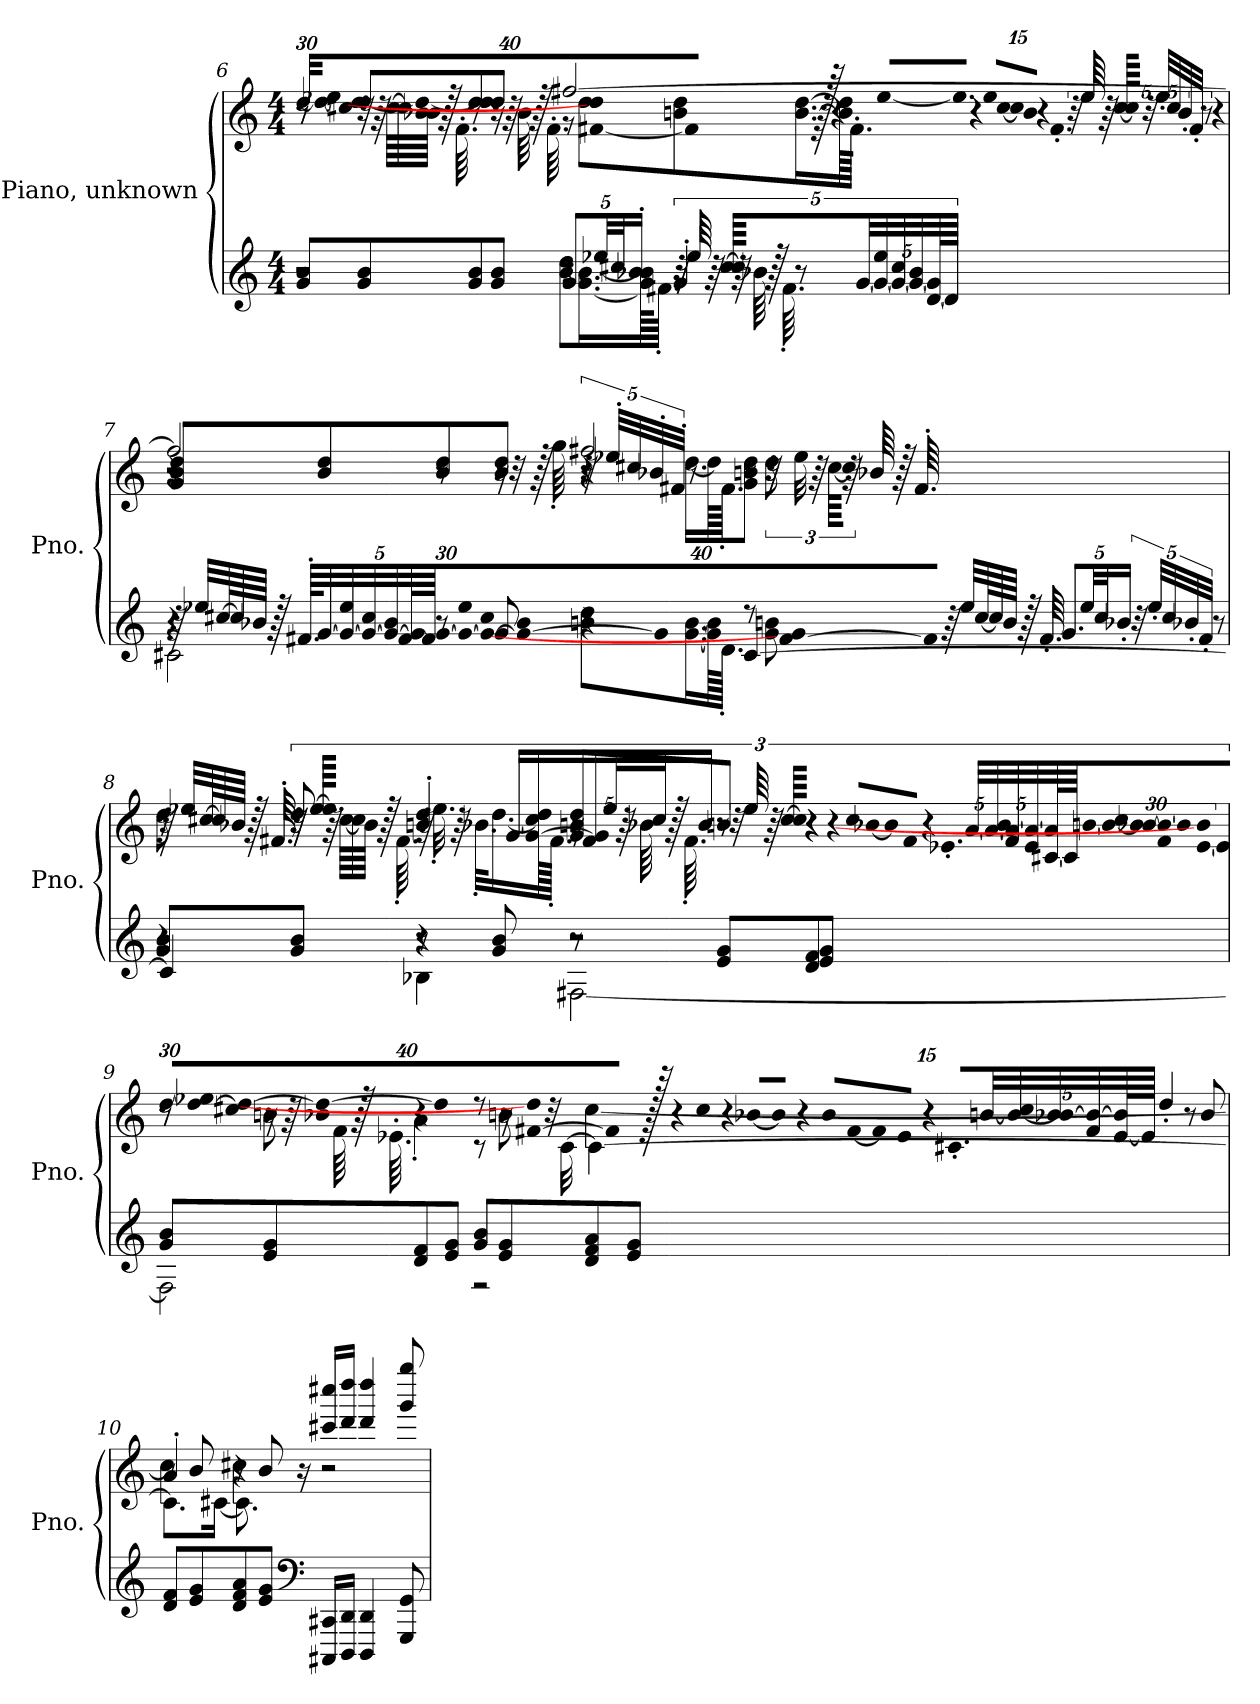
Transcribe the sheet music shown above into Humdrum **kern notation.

**kern	**kern
*part1	*part1
*staff2	*staff1
*I"Piano, unknown	*
*I'Pno.	*
!!LO:LB:g=z
*clefG2	*clefG2
*k[]	*k[]
*M4/4	*M4/4
=6	=6
*^	*^
*	*^	*	*
*	*	*	*	*Xbrackettup
!	!	!	!	!LO:N:vis=64
*	*	*	*	*^
8g/ 8b/L	2r	2r	8r	[960%17dd/KLLL	8r
!	!	!	!	!LO:N:vis=32	!
.	.	.	.	640%23dd/_ 640%23ee-X/	.
!	!	!	!	!LO:N:vis=64	!
.	.	.	.	960%17cc#X/ 960%17dd/_L	.
!	!	!	!	!LO:N:vis=64	!
.	.	.	.	960%17b-X/ 960%17dd/_	.
!	!	!	!	!LO:N:vis=64	!
.	.	.	.	960%17dd/_	.
.	.	.	.	1920ryy	.
!	!	!	!	!LO:N:vis=256	!
.	.	.	.	[1920%17f#X/ 1920%17dd/]L	.
!	!	!	!	!LO:N:vis=256	!
.	.	.	.	1920%17f#/JJJJJ]	.
8g/ 8b/	.	.	8dd/L	1920r	32r
.	.	.	.	640%13r	.
.	.	.	.	[96ee-/KKLL	.
.	.	.	.	16.ee-/JJ]	64r
.	.	.	.	.	[64cc#\LLLL
.	.	.	.	.	64cc#\]
.	.	.	.	.	64b-\JJJJ
.	.	.	.	.	128r
.	.	.	.	.	64.f#'\
8g/ 8b/	.	.	8dd/	64r	8r
.	.	.	.	32ee-/LLL	.
.	.	.	.	[64cc#/L	.
.	.	.	.	64cc#/]	.
.	.	.	.	64b-/JJJJ	.
.	.	.	.	128r	.
.	.	.	.	64.f#'/	.
*	*	*	*	*brackettup	*
8g/ 8b/J	.	.	8dd/J	40r	16r
.	.	.	.	80ee-/	.
.	.	.	.	80r	.
.	.	.	.	[80cc#/KKLL	.
.	.	.	.	16cc#/JJ]	64r
.	.	.	.	.	64b-\
.	.	.	.	.	128r
.	.	.	.	.	64.f#'\
*Xbrackettup	*	*	*	*	*
10.g/L	8b\ 8dd\L	4r	[2ff#X/	40r	8r
.	.	.	.	40ee-'/LLL	.
.	.	.	.	40cc#/	.
.	.	.	.	40b-'/	.
.	.	.	.	40f#'/JJJ	.
.	[16.g\ [16.b\L	.	.	8r	8dd\L
40ee-X/LL	.	.	.	.	.
40cc#X/J	.	.	.	.	.
20b-X'/JJ	.	.	.	.	.
.	128g\] 128b\]KLL	.	.	.	.
.	64.f#X'\JJJJ	.	.	.	.
*brackettup	*	*	*	*	*
40r	16r	4g'/	.	4r	8bn\ 8dd\
80ee-/	.	.	.	.	.
80r	.	.	.	.	.
[80cc#/KKLL	.	.	.	.	.
16cc#/]	64r	.	.	.	.
.	64b-X\	.	.	.	.
.	128r	.	.	.	.
.	64.f#'\	.	.	.	.
*Xbrackettup	*	*	*	*	*
[40g/L	8r	.	.	.	[16.b\ [16.dd\L
40g/_ 40ee-/	.	.	.	.	.
40g/_ 40cc#/	.	.	.	.	.
40g/_ 40b-/	.	.	.	.	.
.	.	.	.	.	128b\] 128dd\]KLL
[80d/ 80g/]L	.	.	.	.	.
.	.	.	.	.	64.f#'\JJJJ
80d/JJJJ]	.	.	.	.	.
!!LO:PB:g=z
=7	=7	=7	=7	=7	=7
*	*	*	*	*	*^
64r	2c#X\	4r	2ff#/]	2r	8g/ 8b/ 8dd/L	4r
32ee-X/LLL	.	.	.	.	.	.
[64cc#X/L	.	.	.	.	.	.
64cc#/]	.	.	.	.	.	.
64b-X/JJJJ	.	.	.	.	.	.
128r	.	.	.	.	.	.
64.f#X'/KLLL	.	.	.	.	.	.
[40g/	.	.	.	.	8b/ 8dd/	.
40g/_ 40ee-/	.	.	.	.	.	.
40g/_ 40cc#/	.	.	.	.	.	.
40g/_ 40b-/	.	.	.	.	.	.
[80f#/ 80g/]L	.	.	.	.	.	.
80f#/]	.	.	.	.	.	.
!LO:N:vis=64	!	!	!	!	!	!
[960%17g/J	.	8r	.	.	8b/ 8dd/	8r
!LO:N:vis=32	!	!	!	!	!	!
640%23g/_ 640%23ee-/	.	.	.	.	.	.
!LO:N:vis=64	!	!	!	!	!	!
960%17g/_ 960%17cc#/L	.	.	.	.	.	.
!LO:N:vis=64	!	!	!	!	!	!
960%17g/_ 960%17b-/	.	.	.	.	.	.
!LO:N:vis=64	!	!	!	!	!	!
960%17g/_	.	.	.	.	.	.
1920ryy	.	.	.	.	.	.
!LO:N:vis=256	!	!	!	!	!	!
[1920%17f#/ 1920%17g/]L	.	.	.	.	.	.
!LO:N:vis=256	!	!	!	!	!	!
1920%17f#/JJJJJ]	.	.	.	.	.	.
64r	.	8g/	.	.	8b/ 8dd/J	16r
32ee-/LLL	.	.	.	.	.	.
[64cc#/L	.	.	.	.	.	.
64cc#/]	.	.	.	.	.	32r
64b-/JJJJ	.	.	.	.	.	.
128r	.	.	.	.	.	128r
64.f#'/	.	.	.	.	.	64.gg'\
10.g/L	8bn\ 8dd\L	4r	2ff#X/	4r	40r	8r
.	.	.	.	.	40ee-X'/LLL	.
.	.	.	.	.	40cc#X/	.
.	.	.	.	.	40b-X'/	.
.	.	.	.	.	40f#X'/JJJ	.
.	[16.g\ [16.b\L	.	.	.	8r	[16.dd\LL
40ee-/LL	.	.	.	.	.	.
40cc#/J	.	.	.	.	.	.
20b-X'/JJ	.	.	.	.	.	.
.	128g\] 128b\]KLL	.	.	.	.	128dd\KLL]
.	64.d'\JJJJ	.	.	.	.	64.f#'\JJJ
*brackettup	*	*	*	*	*	*
40r	8r	[4c#/	.	8r	8r	8g\ 8bn\ 8dd\J
40ee-'/LLL	.	.	.	.	.	.
40cc#/	.	.	.	.	.	.
40b-X'/	.	.	.	.	.	.
40f#'/JJJ	.	.	.	.	.	.
8r	8g\ 8bn\	.	.	8dd\	16r	48r
.	.	.	.	.	.	48ee-\
.	.	.	.	.	.	96r
.	.	.	.	.	.	[96cc#\KKLL
.	.	.	.	.	64r	16cc#\JJ]
.	.	.	.	.	64b-X/	.
.	.	.	.	.	128r	.
.	.	.	.	.	64.f#'/	.
*	*	*	*	*	*v	*v
!!LO:LB:g=z
=8	=8	=8	=8	=8	=8
8g/ 8b/L	4r	4c#/]	8r	8dd\	64r
.	.	.	.	.	32ee-X/LLL
.	.	.	.	.	[64cc#X/L
.	.	.	.	.	64cc#/]
.	.	.	.	.	64b-X/JJJJ
.	.	.	.	.	128r
.	.	.	.	.	64.f#X'/
8g/ 8b/J	.	.	8dd/	32r	48r
.	.	.	.	.	[96ee-/KKLL
.	.	.	.	64r	16.ee-/JJ]
.	.	.	.	[64cc#\LLLL	.
.	.	.	.	64cc#\]	.
.	.	.	.	64b-\JJJJ	.
.	.	.	.	128r	.
.	.	.	.	64.f#'\	.
*	*	*	*	*	*Xbrackettup
8r	4B-X\	4r	4bn/' 4dd/'	64r	[20g/LL
.	.	.	.	32.ee-'\	.
.	.	.	.	.	20g/_ 20cc#/
.	.	.	.	64r	.
.	.	.	.	32.b-X'\KLL	.
.	.	.	.	.	20f#/ 20g/]
8g/ 8b/	.	.	.	[16.dd\	.
.	.	.	.	.	40ee-/L
.	.	.	.	.	40cc#/J
.	.	.	.	.	20b-'/JJ
.	.	.	.	128dd\KLL]	.
.	.	.	.	64.f#'\JJJJ	.
*	*	*	*	*	*brackettup
8r	[2F#X\	2r	8g/ 8bn/ 8dd/L	16r	40r
.	.	.	.	.	80ee-/
.	.	.	.	.	80r
.	.	.	.	.	[80cc#/KKLL
.	.	.	.	64r	16cc#/JJ]
.	.	.	.	64b-X\	.
.	.	.	.	128r	.
.	.	.	.	64.f#'\	.
8e/ 8g/L	.	.	8bn/J	8r	64r
.	.	.	.	.	32cc#/LLL
.	.	.	.	.	[64b-X/L
.	.	.	.	.	64b-/]
.	.	.	.	.	64f#/JJJJ
.	.	.	.	.	128r
.	.	.	.	.	64.e-X'/
*	*	*	*	*	*Xbrackettup
8d/ 8f/	.	.	4r	4r	[40a/LLL
.	.	.	.	.	40a/_ 40b-/
.	.	.	.	.	40f#/ 40a/_
.	.	.	.	.	40e-/ 40a/_
.	.	.	.	.	[80c#X/ 80a/]L
.	.	.	.	.	80c#/]
!	!	!	!	!	!LO:N:vis=64
8e/ 8g/J	.	.	.	.	[960%17bn/J
!	!	!	!	!	!LO:N:vis=32
.	.	.	.	.	640%23b/_ 640%23cc#/
!	!	!	!	!	!LO:N:vis=64
.	.	.	.	.	960%17b-X/ 960%17b/_L
!	!	!	!	!	!LO:N:vis=64
.	.	.	.	.	960%17f#/ 960%17b/_
!	!	!	!	!	!LO:N:vis=64
.	.	.	.	.	960%17b/_
.	.	.	.	.	1920ryy
!	!	!	!	!	!LO:N:vis=256
.	.	.	.	.	[1920%17e-/ 1920%17b/]L
!	!	!	!	!	!LO:N:vis=256
.	.	.	.	.	1920%17e-/JJJJJ]
*	*v	*v	*	*	*
!!LO:LB:g=z	!!	!!
=9	=9	=9	=9	=9
!	!	!LO:N:vis=64	!	!
8g/ 8b/L	2F#\]	[960%17dd/KLLL	8r	8r
!	!	!LO:N:vis=32	!	!
.	.	640%23dd/_ 640%23ee-X/	.	.
!	!	!LO:N:vis=64	!	!
.	.	960%17cc#X/ 960%17dd/_L	.	.
!	!	!LO:N:vis=64	!	!
.	.	960%17b-X/ 960%17dd/_	.	.
!	!	!LO:N:vis=64	!	!
.	.	960%17dd/_	.	.
.	.	1920ryy	.	.
!	!	!LO:N:vis=256	!	!
.	.	[1920%17f#X/ 1920%17dd/]L	.	.
!	!	!LO:N:vis=256	!	!
.	.	1920%17f#/JJJJJ]	.	.
8e/ 8g/	.	1920r	8bn\	16r
.	.	1920%47r	.	.
.	.	80cc#/	.	.
.	.	80r	.	.
.	.	[80b-X/KKLL	.	.
.	.	16b-/JJ]	.	64r
.	.	.	.	64f#\
.	.	.	.	128r
.	.	.	.	64.e-X'\
8d/ 8f/	.	64r	4a'\	4r
.	.	32b-/LLL	.	.
.	.	[64f#/L	.	.
.	.	64f#/]	.	.
.	.	64e-/JJJJ	.	.
.	.	128r	.	.
.	.	64.c#X'/KLLL	.	.
8e/ 8g/J	.	[40bn/	.	.
.	.	40b/_ 40cc#/	.	.
.	.	40b-X/ 40b/_	.	.
.	.	40f#/ 40b/_	.	.
.	.	[80e-/ 80b/]L	.	.
.	.	80e-/JJJJ]	.	.
8g/ 8b/L	2r	4dd'/	8r	8r
8e/ 8g/	.	.	8bn\	16r
.	.	.	.	32r
.	.	.	.	[32c#\
8d/ 8f/ 8a/	.	8r	[4cc#\	4c#\_
8e/ 8g/J	.	8b/	.	.
*v	*v	*	*	*
!!LO:LB:g=z
=10	=10	=10	=10
*	*	*	*^
8d/ 8f/L	4a'/	4cc#\]	8r	8.c#\L]
8e/ 8g/	.	.	8b/	.
.	.	.	.	[16c#X\Jk
8d/ 8f/ 8a/	8r	4cc#X\	4r	8.c#\]
8e/ 8g/J	8b/	.	.	.
.	.	.	.	16r
*clefF4	*	*	*	*
16CCC#X/ 16CC#X/LL	16ccc#X/ 16cccc#X/LL	2r	2r	2r
16DDD/ 16DD/JJ	16ddd/ 16dddd/JJ	.	.	.
4DDD/ 4DD/	4ddd/ 4dddd/	.	.	.
8GGG/ 8GG/	8ggg/ 8gggg/	.	.	.
*	*v	*v	*v	*v
=	=
*-	*-
